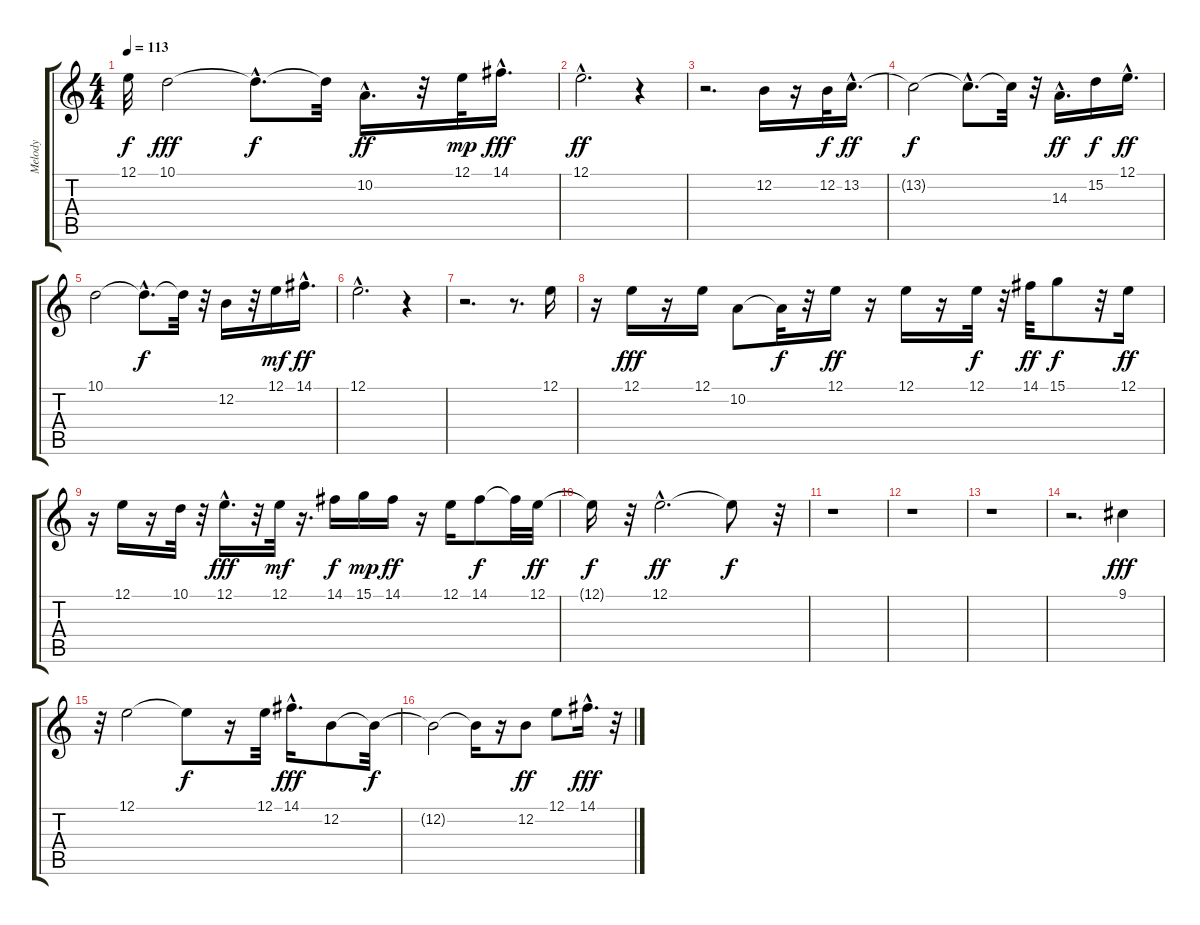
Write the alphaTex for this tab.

\track ("Melody  " "Melody  ") {instrument lead3calliope}
\staff {score tabs}
\tuning (E4 B3 G3 D3 A2 E2) {hide}
\ts (4 4)
\tempo 113
\clef g2
\ks c
12.1{t}.32{dy f} 10.1.2{dy fff} 10.1{hac t}.8{d dy f} 10.1{t}.32 10.2{hac}.16{d dy ff} r.32 12.1.32{dy mp} 14.1{hac}.16{d dy fff} |
12.1{hac}.2{d dy ff} r.4 |
r.2{d} 12.2.16 r.16 12.2.32{dy f} 13.2{hac}.16{d dy ff} |
13.2{t}.2{dy f} 13.2{hac t}.8{d} 13.2{t}.32 r.32 14.3{hac}.16{d dy ff} 15.2.16{dy f} 12.1{hac}.16{d dy ff} |
10.1.2 10.1{hac t}.8{d dy f} 10.1{t}.32 r.32 12.2.16 r.32 12.1.16{dy mf} 14.1{hac}.16{d dy ff} |
12.1{hac}.2{d} r.4 |
r.2{d} r.8{d} 12.1.16 |
r.16 12.1.16{dy fff} r.16 12.1.16 10.2.8 10.2{t}.32{dy f} r.32 12.1.16{dy ff} r.16 12.1.16 r.16 12.1.32{dy f} r.32 14.1.32{dy ff} 15.1.8{dy f} r.32 12.1.16{dy ff} |
r.16 12.1.16 r.16 10.1.32 r.32 12.1{hac}.16{d dy fff} r.32 12.1.32{dy mf} r.16{d} 14.1.16{dy f} 15.1.16{dy mp} 14.1.16{dy ff} r.16 12.1.16 14.1.8{dy f} 14.1{t}.32 12.1.32{dy ff} |
12.1{t}.16{dy f} r.32 12.1{hac}.2{d dy ff} 12.1{t}.8{dy f} r.32 |
r.1 |
r.1 |
r.1 |
r.2{d} 9.1.4{dy fff} |
r.32 12.1.2 12.1{t}.8{dy f} r.16 12.1.32 14.1{hac}.16{d dy fff} 12.2.8 12.2{t}.32{dy f} |
12.2{t}.2 12.2{t}.16 r.16 12.2.8{dy ff} 12.1.8 14.1{hac}.16{d dy fff} r.32
